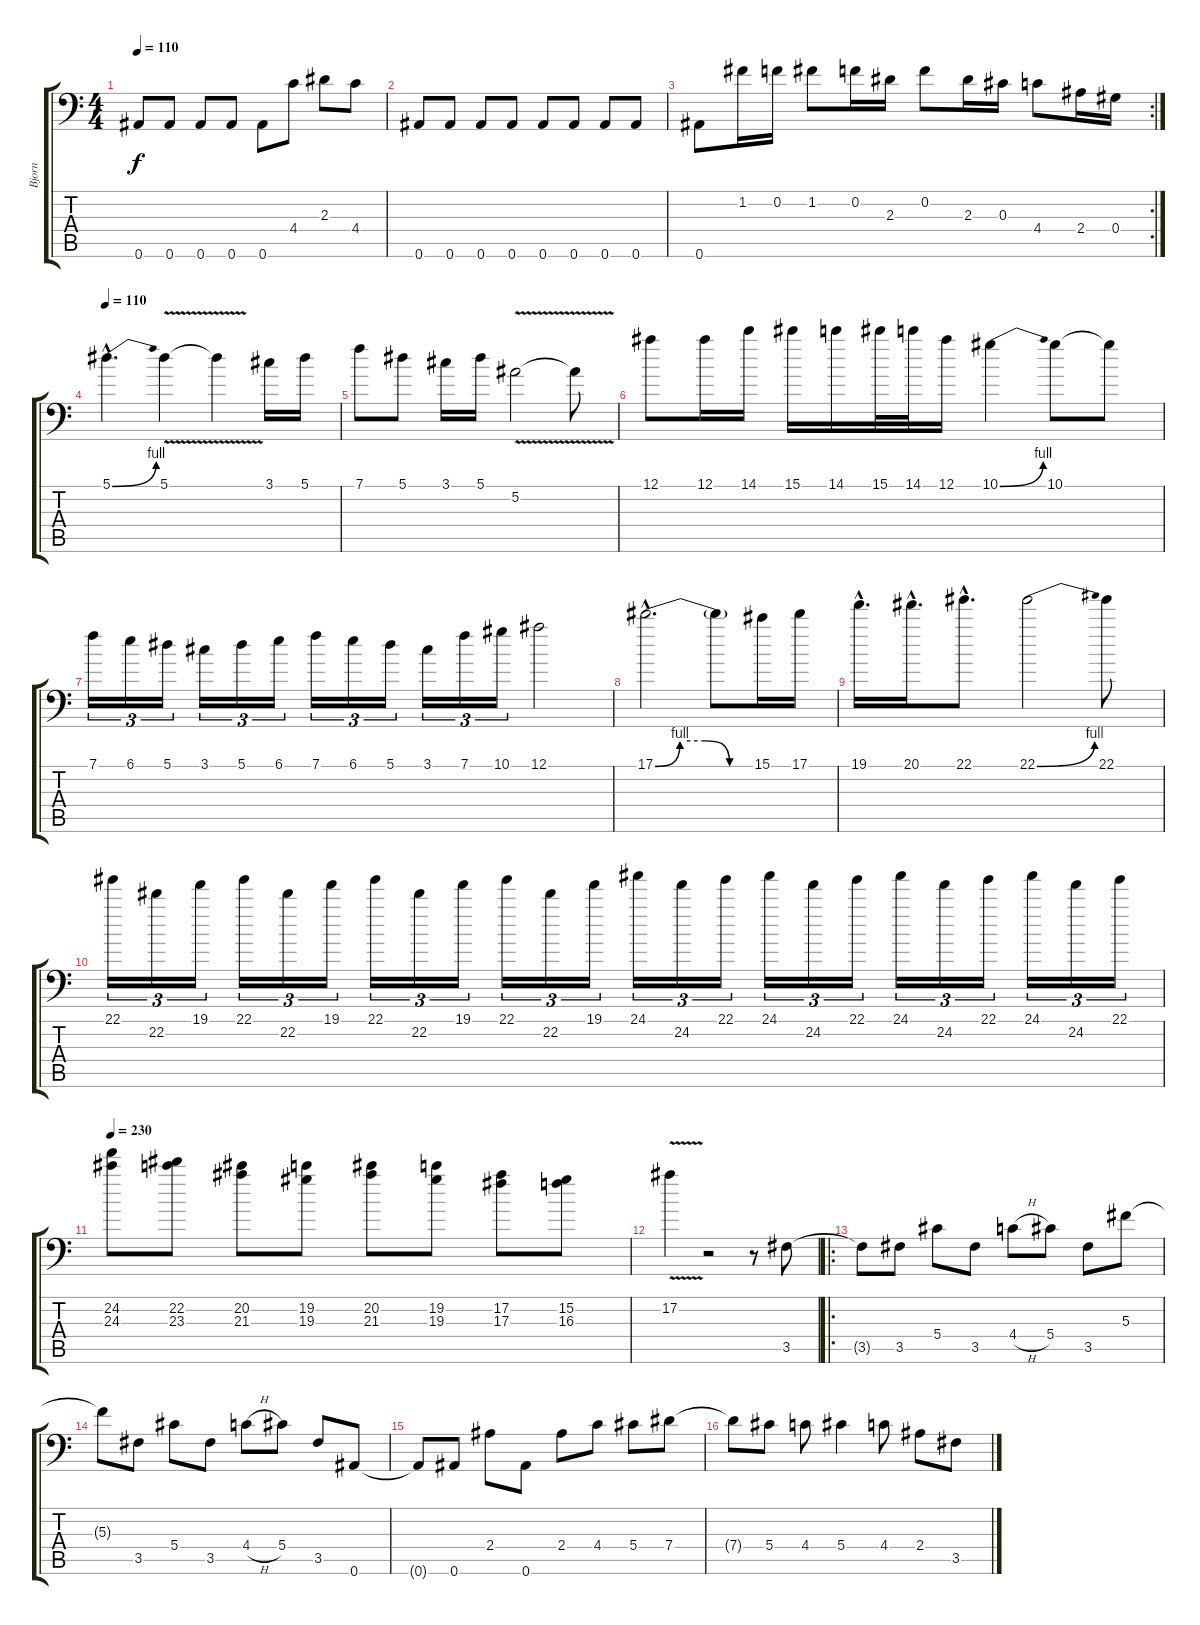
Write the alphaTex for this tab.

\track ("Bjorn" "Bjorn") {instrument distortionguitar}
\staff {score tabs}
\tuning (Bb3 F3 Db3 Ab2 Eb2 Bb1) {hide}
\ts (4 4)
\tempo 110
\clef f4
\ks c
0.6.8{dy f} 0.6.8 0.6.8 0.6.8 0.6.8 4.4.8 2.3.8 4.4.8 |
0.6.8 0.6.8 0.6.8 0.6.8 0.6.8 0.6.8 0.6.8 0.6.8 |
\rc 2
0.6.8 1.2.16 0.2.16 1.2.8 0.2.16 2.3.16 0.2.8 2.3.16 0.3.16 4.4.8 2.4.16 0.4.16 |
\tempo 110
5.1{be (bend 0 0 60 4) hac}.4{d} 5.1{v}.4 5.1{t}.4 3.1.16 5.1.16 |
7.1.8 5.1.8 3.1.16 5.1.16 5.2{v}.2 5.2{t}.8 |
12.1.8 12.1.16 14.1.16 15.1.16 14.1.16 15.1.32 14.1.32 12.1.16 10.1{be (bend 0 0 60 4)}.4 10.1.8 10.1{t}.8 |
7.1.16{tu (3 2)} 6.1.16{tu (3 2)} 5.1.16{tu (3 2)} 3.1.16{tu (3 2)} 5.1.16{tu (3 2)} 6.1.16{tu (3 2)} 7.1.16{tu (3 2)} 6.1.16{tu (3 2)} 5.1.16{tu (3 2)} 3.1.16{tu (3 2)} 7.1.16{tu (3 2)} 10.1.16{tu (3 2)} 12.1.2 |
17.1{be (custom 0 0 15 4 30 4 45 0 60 0) hac}.2{d} 17.1{t}.8 15.1.16 17.1.16 |
19.1{hac}.16{d} 20.1{hac}.16{d} 22.1{hac}.8{d} 22.1{be (bend 0 0 60 4)}.2 22.1.8 |
22.1.16{tu (3 2)} 22.2.16{tu (3 2)} 19.1.16{tu (3 2)} 22.1.16{tu (3 2)} 22.2.16{tu (3 2)} 19.1.16{tu (3 2)} 22.1.16{tu (3 2)} 22.2.16{tu (3 2)} 19.1.16{tu (3 2)} 22.1.16{tu (3 2)} 22.2.16{tu (3 2)} 19.1.16{tu (3 2)} 24.1.16{tu (3 2)} 24.2.16{tu (3 2)} 22.1.16{tu (3 2)} 24.1.16{tu (3 2)} 24.2.16{tu (3 2)} 22.1.16{tu (3 2)} 24.1.16{tu (3 2)} 24.2.16{tu (3 2)} 22.1.16{tu (3 2)} 24.1.16{tu (3 2)} 24.2.16{tu (3 2)} 22.1.16{tu (3 2)} |
\tempo 230
(24.2 24.3).8 (22.2 23.3).8 (20.2 21.3).8 (19.2 19.3).8 (20.2 21.3).8 (19.2 19.3).8 (17.2 17.3).8 (15.2 16.3).8 |
17.2{v}.4 r.2 r.8 3.5.8 |
\ro
3.5{t}.8 3.5.8 5.4.8 3.5.8 4.4{h}.8 5.4.8 3.5.8 5.3.8 |
5.3{t}.8 3.5.8 5.4.8 3.5.8 4.4{h}.8 5.4.8 3.5.8 0.6.8 |
0.6{t}.8 0.6.8 2.4.8 0.6.8 2.4.8 4.4.8 5.4.8 7.4.8 |
7.4{t}.8 5.4.8 4.4.8 5.4.4 4.4.8 2.4.8 3.5.8
